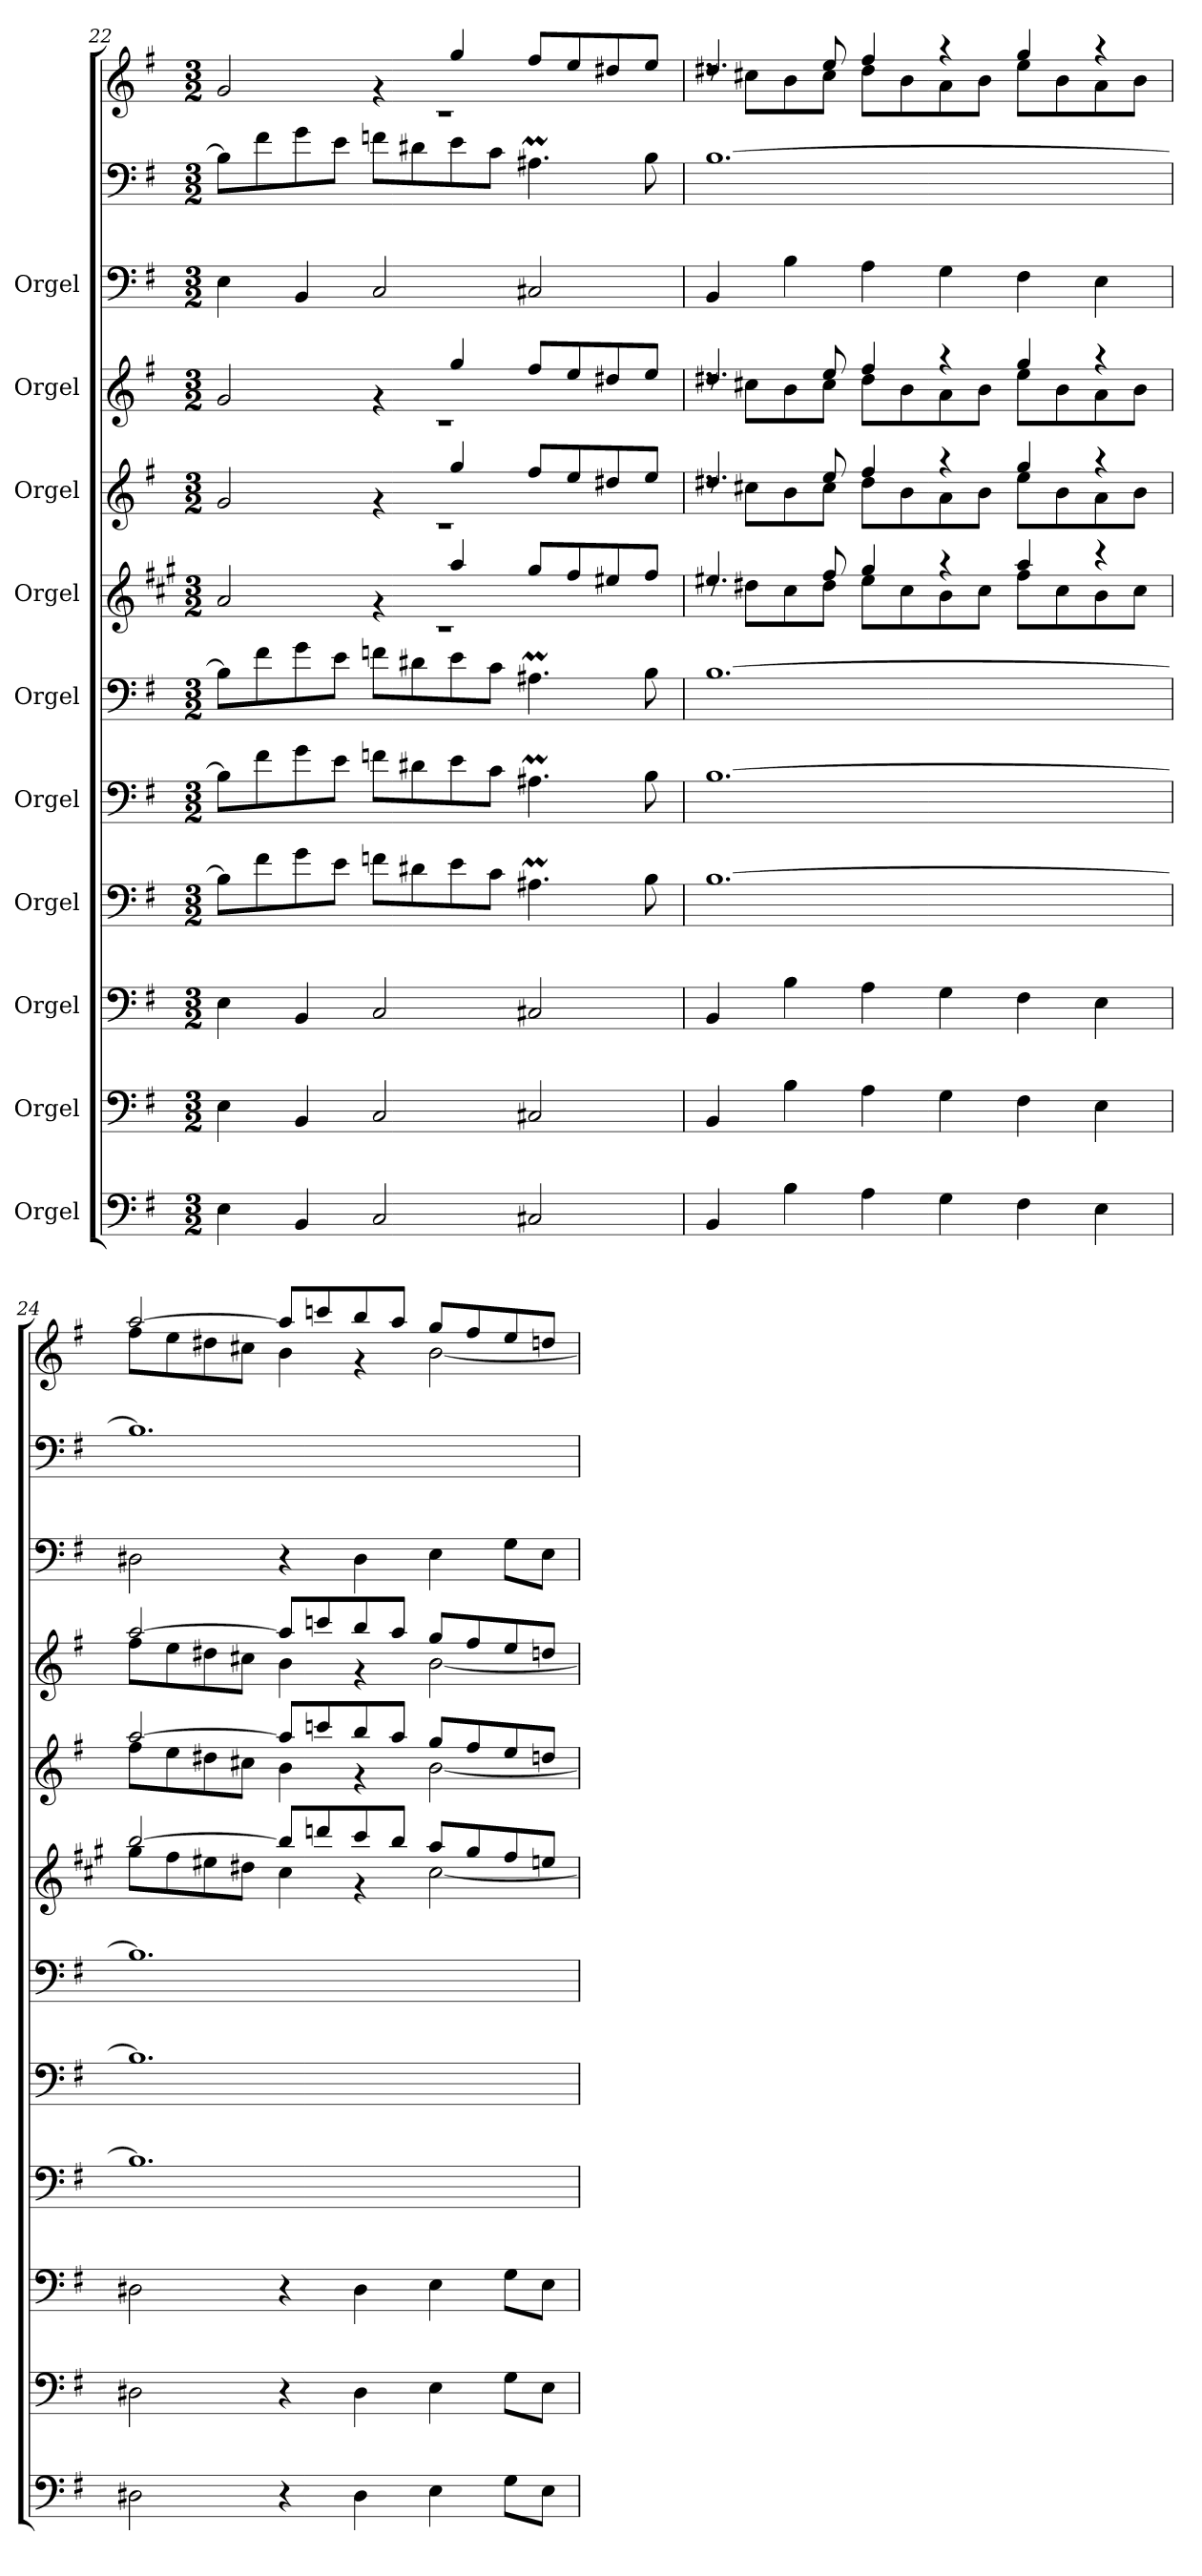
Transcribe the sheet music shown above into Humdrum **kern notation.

**kern	**kern	**kern	**kern	**kern	**kern	**kern	**kern	**kern	**kern	**kern	**kern
*part10	*part9	*part8	*part7	*part6	*part5	*part4	*part3	*part2	*part1	*part1	*part1
*staff12	*staff11	*staff10	*staff9	*staff8	*staff7	*staff6	*staff5	*staff4	*staff3	*staff2	*staff1
*I"Orgel	*I"Orgel	*I"Orgel	*I"Orgel	*I"Orgel	*I"Orgel	*I"Orgel	*I"Orgel	*I"Orgel	*I"Orgel	*	*
*clefF4	*clefF4	*clefF4	*clefF4	*clefF4	*clefF4	*clefG2	*clefG2	*clefG2	*clefF4	*clefF4	*clefG2
*	*	*	*	*	*	*ITrd1c2	*	*	*	*	*
*k[f#]	*k[f#]	*k[f#]	*k[f#]	*k[f#]	*k[f#]	*k[f#]	*k[f#]	*k[f#]	*k[f#]	*k[f#]	*k[f#]
*M3/2	*M3/2	*M3/2	*M3/2	*M3/2	*M3/2	*M3/2	*M3/2	*M3/2	*M3/2	*M3/2	*M3/2
=22	=22	=22	=22	=22	=22	=22	=22	=22	=22	=22	=22
*	*	*	*	*	*	*^	*^	*^	*	*	*^
4E\	4E\	4E\	8B\L]	8B\L]	8B\L]	2g/	1.r	2g/	1.r	2g/	1.r	4E\	8B\L]	2g/	1.r
.	.	.	8f#\	8f#\	8f#\	.	.	.	.	.	.	.	8f#\	.	.
4BB/	4BB/	4BB/	8g\	8g\	8g\	.	.	.	.	.	.	4BB/	8g\	.	.
.	.	.	8e\J	8e\J	8e\J	.	.	.	.	.	.	.	8e\J	.	.
2C/	2C/	2C/	8fn\L	8fn\L	8fn\L	4rg	.	4rg	.	4rg	.	2C/	8fn\L	4rg	.
.	.	.	8d#X\	8d#X\	8d#X\	.	.	.	.	.	.	.	8d#X\	.	.
.	.	.	8e\	8e\	8e\	4gg/	.	4gg/	.	4gg/	.	.	8e\	4gg/	.
.	.	.	8c\J	8c\J	8c\J	.	.	.	.	.	.	.	8c\J	.	.
2C#X/	2C#X/	2C#X/	4.A#Xm\	4.A#Xm\	4.A#Xm\	8ff#/L	.	8ff#/L	.	8ff#/L	.	2C#X/	4.A#Xm\	8ff#/L	.
.	.	.	.	.	.	8ee/	.	8ee/	.	8ee/	.	.	.	8ee/	.
.	.	.	.	.	.	8dd#X/	.	8dd#X/	.	8dd#X/	.	.	.	8dd#X/	.
.	.	.	8B\	8B\	8B\	8ee/J	.	8ee/J	.	8ee/J	.	.	8B\	8ee/J	.
=23	=23	=23	=23	=23	=23	=23	=23	=23	=23	=23	=23	=23	=23	=23	=23
4BB/	4BB/	4BB/	[1.B	[1.B	[1.B	4.dd#X/	8rdd	4.dd#X/	8rdd	4.dd#X/	8rdd	4BB/	[1.B	4.dd#X/	8rdd
.	.	.	.	.	.	.	8cc#X\L	.	8cc#X\L	.	8cc#X\L	.	.	.	8cc#X\L
4B\	4B\	4B\	.	.	.	.	8b\	.	8b\	.	8b\	4B\	.	.	8b\
.	.	.	.	.	.	8ee/	8cc#\J	8ee/	8cc#\J	8ee/	8cc#\J	.	.	8ee/	8cc#\J
4A\	4A\	4A\	.	.	.	4ff#/	8dd#\L	4ff#/	8dd#\L	4ff#/	8dd#\L	4A\	.	4ff#/	8dd#\L
.	.	.	.	.	.	.	8b\	.	8b\	.	8b\	.	.	.	8b\
4G\	4G\	4G\	.	.	.	4r	8a\	4r	8a\	4r	8a\	4G\	.	4r	8a\
.	.	.	.	.	.	.	8b\J	.	8b\J	.	8b\J	.	.	.	8b\J
4F#\	4F#\	4F#\	.	.	.	4gg/	8ee\L	4gg/	8ee\L	4gg/	8ee\L	4F#\	.	4gg/	8ee\L
.	.	.	.	.	.	.	8b\	.	8b\	.	8b\	.	.	.	8b\
4E\	4E\	4E\	.	.	.	4r	8a\	4r	8a\	4r	8a\	4E\	.	4r	8a\
.	.	.	.	.	.	.	8b\J	.	8b\J	.	8b\J	.	.	.	8b\J
=24	=24	=24	=24	=24	=24	=24	=24	=24	=24	=24	=24	=24	=24	=24	=24
2D#X\	2D#X\	2D#X\	1.B]	1.B]	1.B]	[2aa/	8ff#\L	[2aa/	8ff#\L	[2aa/	8ff#\L	2D#X\	1.B]	[2aa/	8ff#\L
.	.	.	.	.	.	.	8ee\	.	8ee\	.	8ee\	.	.	.	8ee\
.	.	.	.	.	.	.	8dd#X\	.	8dd#X\	.	8dd#X\	.	.	.	8dd#X\
.	.	.	.	.	.	.	8cc#X\J	.	8cc#X\J	.	8cc#X\J	.	.	.	8cc#X\J
4r	4r	4r	.	.	.	8aa/L]	4b\	8aa/L]	4b\	8aa/L]	4b\	4r	.	8aa/L]	4b\
.	.	.	.	.	.	8cccn/	.	8cccn/	.	8cccn/	.	.	.	8cccn/	.
4D#\	4D#\	4D#\	.	.	.	8bb/	4r	8bb/	4r	8bb/	4r	4D#\	.	8bb/	4r
.	.	.	.	.	.	8aa/J	.	8aa/J	.	8aa/J	.	.	.	8aa/J	.
4E\	4E\	4E\	.	.	.	8gg/L	[2b\	8gg/L	[2b\	8gg/L	[2b\	4E\	.	8gg/L	[2b\
.	.	.	.	.	.	8ff#/	.	8ff#/	.	8ff#/	.	.	.	8ff#/	.
8G\L	8G\L	8G\L	.	.	.	8ee/	.	8ee/	.	8ee/	.	8G\L	.	8ee/	.
8E\J	8E\J	8E\J	.	.	.	8ddn/J	.	8ddn/J	.	8ddn/J	.	8E\J	.	8ddn/J	.
*	*	*	*	*	*	*v	*v	*	*	*v	*v	*	*	*v	*v
*	*	*	*	*	*	*	*v	*v	*	*	*	*
=	=	=	=	=	=	=	=	=	=	=	=
*-	*-	*-	*-	*-	*-	*-	*-	*-	*-	*-	*-
